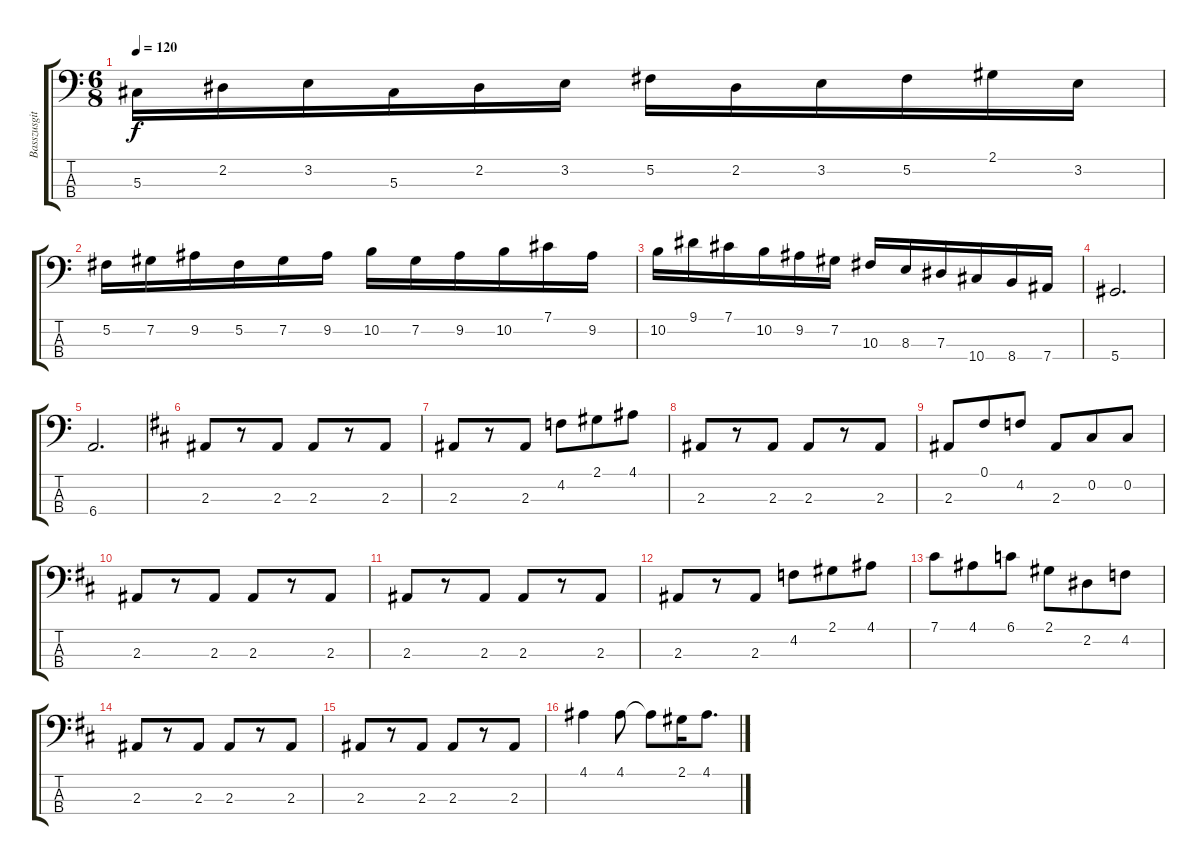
\track ("Basszusgitár (Yngwie Malmsteen)" "Basszusgit") {instrument electricbassfinger}
\staff {score tabs}
\tuning (Gb2 Db2 Ab1 Eb1) {hide}
\ts (6 8)
\tempo 120
\clef f4
\ks c
5.3.16{dy f} 2.2.16 3.2.16 5.3.16 2.2.16 3.2.16 5.2.16 2.2.16 3.2.16 5.2.16 2.1.16 3.2.16 |
5.2.16 7.2.16 9.2.16 5.2.16 7.2.16 9.2.16 10.2.16 7.2.16 9.2.16 10.2.16 7.1.16 9.2.16 |
10.2.16 9.1.16 7.1.16 10.2.16 9.2.16 7.2.16 10.3.16 8.3.16 7.3.16 10.4.16 8.4.16 7.4.16 |
5.4.2{d} |
6.4.2{d} |
\ks d
2.3.8 r.8 2.3.8 2.3.8 r.8 2.3.8 |
2.3.8 r.8 2.3.8 4.2.8 2.1.8 4.1.8 |
2.3.8 r.8 2.3.8 2.3.8 r.8 2.3.8 |
2.3.8 0.1.8 4.2.8 2.3.8 0.2.8 0.2.8 |
2.3.8 r.8 2.3.8 2.3.8 r.8 2.3.8 |
2.3.8 r.8 2.3.8 2.3.8 r.8 2.3.8 |
2.3.8 r.8 2.3.8 4.2.8 2.1.8 4.1.8 |
7.1.8 4.1.8 6.1.8 2.1.8 2.2.8 4.2.8 |
2.3.8 r.8 2.3.8 2.3.8 r.8 2.3.8 |
2.3.8 r.8 2.3.8 2.3.8 r.8 2.3.8 |
4.1.4 4.1.8 4.1{t}.8 2.1.16 4.1.8{d}
